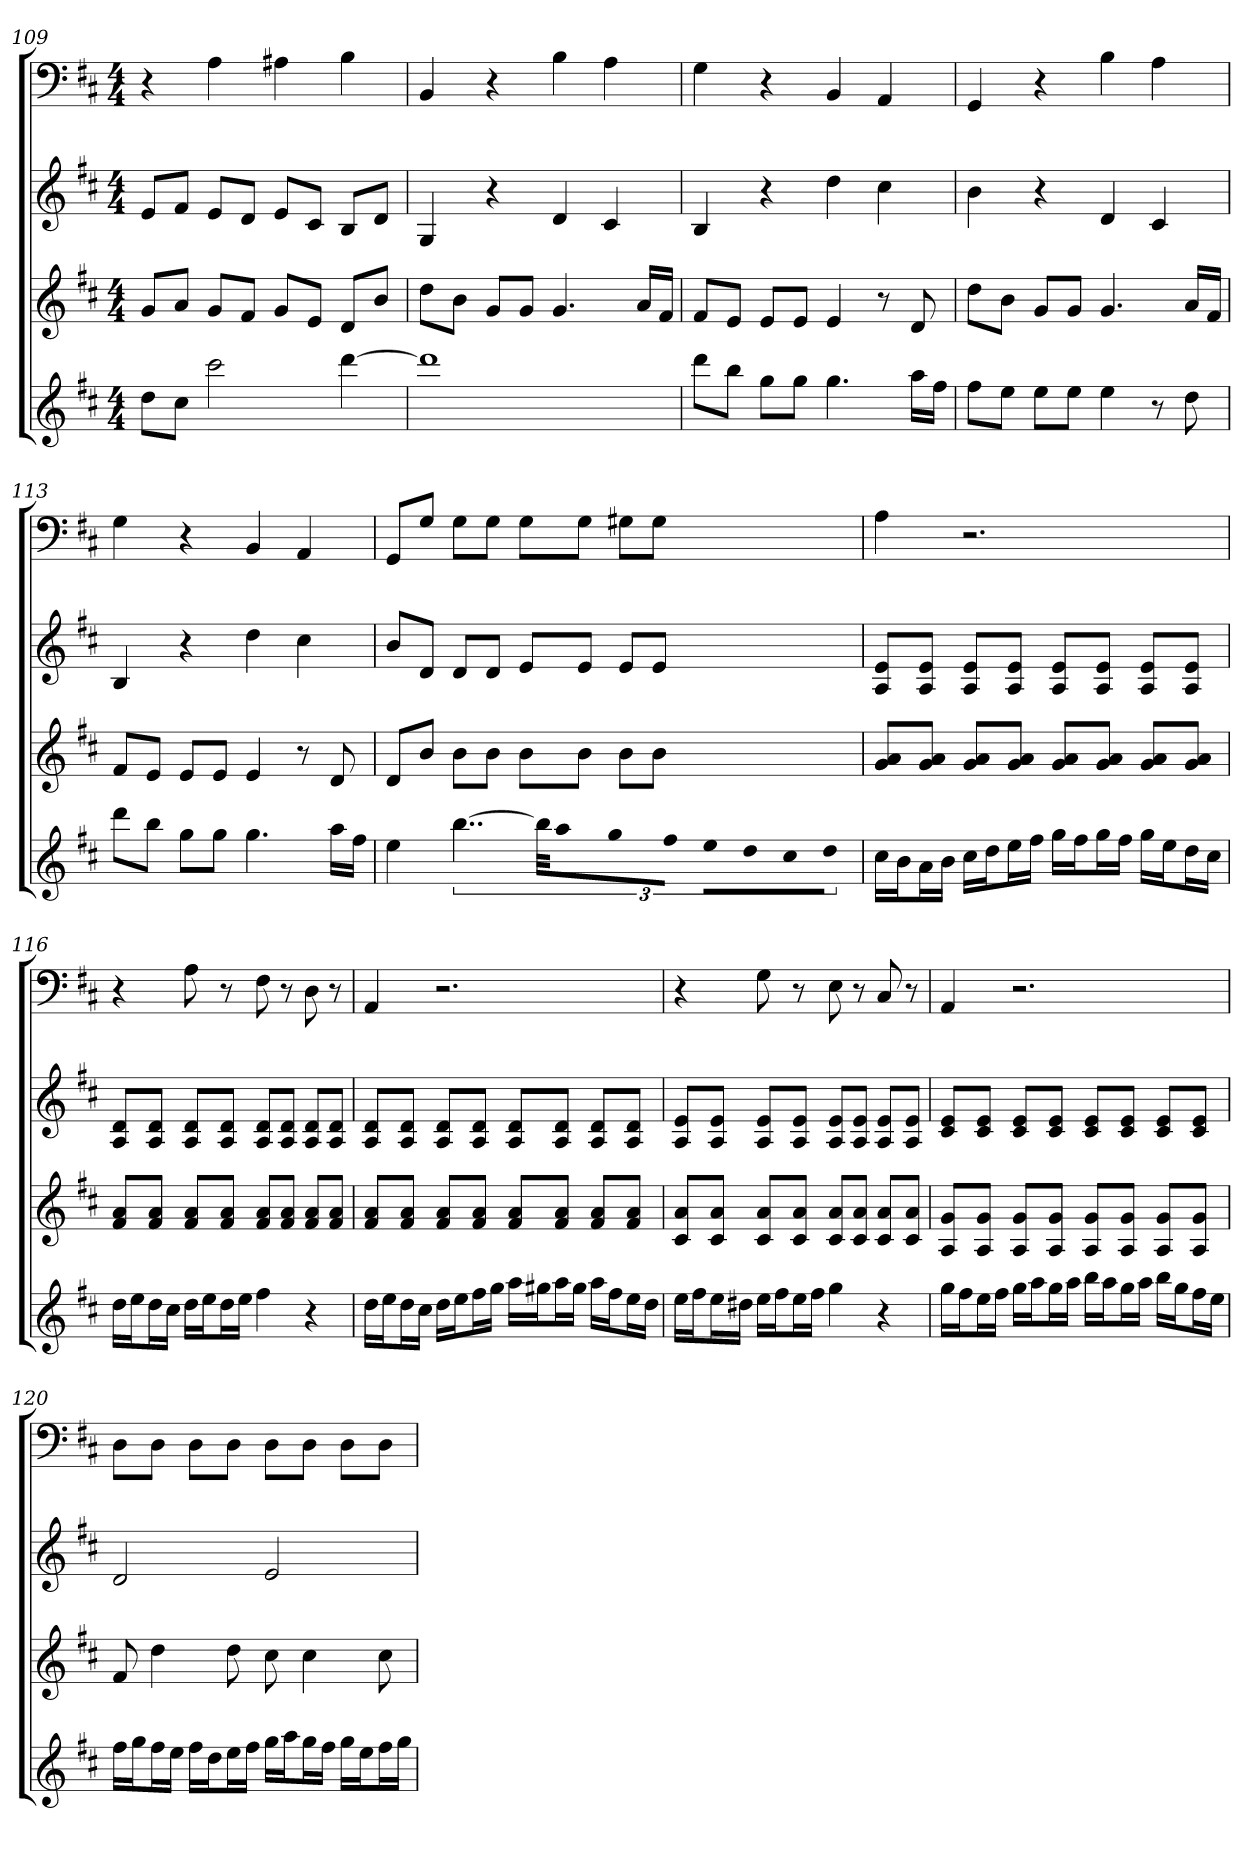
**kern	**kern	**kern	**kern
*part4	*part3	*part2	*part1
*staff4	*staff3	*staff2	*staff1
*k[f#c#]	*k[f#c#]	*k[f#c#]	*k[f#c#]
*D:	*D:	*D:	*D:
*M4/4	*M4/4	*M4/4	*M4/4
=109	=109	=109	=109
8ddL	8gL	8eL	4r
8cc#J	8aJ	8f#J	.
2ccc#	8gL	8eL	4A
.	8f#J	8dJ	.
.	8gL	8eL	4A#X
.	8eJ	8c#J	.
[4ddd	8dL	8BL	4B
.	8bJ	8dJ	.
=110	=110	=110	=110
1ddd]	8ddL	4G	4BB
.	8bJ	.	.
.	8gL	4r	4r
.	8gJ	.	.
.	4.g	4d	4B
.	.	4c#	4A
.	16aLL	.	.
.	16f#JJ	.	.
=111	=111	=111	=111
8dddL	8f#L	4B	4G
8bbJ	8eJ	.	.
8ggL	8eL	4r	4r
8ggJ	8eJ	.	.
4.gg	4e	4dd	4BB
.	8r	4cc#	4AA
16aaLL	8d	.	.
16ff#JJ	.	.	.
=112	=112	=112	=112
8ff#L	8ddL	4b	4GG
8eeJ	8bJ	.	.
8eeL	8gL	4r	4r
8eeJ	8gJ	.	.
4ee	4.g	4d	4B
8r	.	4c#	4A
8dd	16aLL	.	.
.	16f#JJ	.	.
=113	=113	=113	=113
8dddL	8f#L	4B	4G
8bbJ	8eJ	.	.
8ggL	8eL	4r	4r
8ggJ	8eJ	.	.
4.gg	4e	4dd	4BB
.	8r	4cc#	4AA
16aaLL	8d	.	.
16ff#JJ	.	.	.
=114	=114	=114	=114
4ee	8dL	8bL	8GGL
.	8bJ	8dJ	8GJ
[6..bb	8bL	8dL	8GL
.	8bJ	8dJ	8GJ
.	8bL	8eL	8GL
48bbKLL]	.	.	.
16aaJ	.	.	.
16ggL	8bJ	8eJ	8GJ
16ff#JJ	.	.	.
16eeLL	8bL	8eL	8G#XL
16ddJ	.	.	.
16cc#L	8bJ	8eJ	8G#J
16ddJJ	.	.	.
=115	=115	=115	=115
16cc#LL	8g 8aL	8A 8eL	4A
16bJ	.	.	.
16aL	8g 8aJ	8A 8eJ	.
16bJJ	.	.	.
16cc#LL	8g 8aL	8A 8eL	2.r
16ddJ	.	.	.
16eeL	8g 8aJ	8A 8eJ	.
16ff#JJ	.	.	.
16ggLL	8g 8aL	8A 8eL	.
16ff#J	.	.	.
16ggL	8g 8aJ	8A 8eJ	.
16ff#JJ	.	.	.
16ggLL	8g 8aL	8A 8eL	.
16eeJ	.	.	.
16ddL	8g 8aJ	8A 8eJ	.
16cc#JJ	.	.	.
=116	=116	=116	=116
16ddLL	8f# 8aL	8A 8dL	4r
16eeJ	.	.	.
16ddL	8f# 8aJ	8A 8dJ	.
16cc#JJ	.	.	.
16ddLL	8f# 8aL	8A 8dL	8A
16eeJ	.	.	.
16ddL	8f# 8aJ	8A 8dJ	8r
16eeJJ	.	.	.
4ff#	8f# 8aL	8A 8dL	8F#
.	8f# 8aJ	8A 8dJ	8r
4r	8f# 8aL	8A 8dL	8D
.	8f# 8aJ	8A 8dJ	8r
=117	=117	=117	=117
16ddLL	8f# 8aL	8A 8dL	4AA
16eeJ	.	.	.
16ddL	8f# 8aJ	8A 8dJ	.
16cc#JJ	.	.	.
16ddLL	8f# 8aL	8A 8dL	2.r
16eeJ	.	.	.
16ff#L	8f# 8aJ	8A 8dJ	.
16ggJJ	.	.	.
16aaLL	8f# 8aL	8A 8dL	.
16gg#XJ	.	.	.
16aaL	8f# 8aJ	8A 8dJ	.
16gg#JJ	.	.	.
16aaLL	8f# 8aL	8A 8dL	.
16ff#J	.	.	.
16eeL	8f# 8aJ	8A 8dJ	.
16ddJJ	.	.	.
=118	=118	=118	=118
16eeLL	8c# 8aL	8A 8eL	4r
16ff#J	.	.	.
16eeL	8c# 8aJ	8A 8eJ	.
16dd#XJJ	.	.	.
16eeLL	8c# 8aL	8A 8eL	8G
16ff#J	.	.	.
16eeL	8c# 8aJ	8A 8eJ	8r
16ff#JJ	.	.	.
4gg	8c# 8aL	8A 8eL	8E
.	8c# 8aJ	8A 8eJ	8r
4r	8c# 8aL	8A 8eL	8C#
.	8c# 8aJ	8A 8eJ	8r
=119	=119	=119	=119
16ggLL	8A 8gL	8c# 8eL	4AA
16ff#J	.	.	.
16eeL	8A 8gJ	8c# 8eJ	.
16ff#JJ	.	.	.
16ggLL	8A 8gL	8c# 8eL	2.r
16aaJ	.	.	.
16ggL	8A 8gJ	8c# 8eJ	.
16aaJJ	.	.	.
16bbLL	8A 8gL	8c# 8eL	.
16aaJ	.	.	.
16ggL	8A 8gJ	8c# 8eJ	.
16aaJJ	.	.	.
16bbLL	8A 8gL	8c# 8eL	.
16ggJ	.	.	.
16ff#L	8A 8gJ	8c# 8eJ	.
16eeJJ	.	.	.
=120	=120	=120	=120
16ff#LL	8f#	2d	8DL
16ggJ	.	.	.
16ff#L	4dd	.	8DJ
16eeJJ	.	.	.
16ff#LL	.	.	8DL
16ddJ	.	.	.
16eeL	8dd	.	8DJ
16ff#JJ	.	.	.
16ggLL	8cc#	2e	8DL
16aaJ	.	.	.
16ggL	4cc#	.	8DJ
16ff#JJ	.	.	.
16ggLL	.	.	8DL
16eeJ	.	.	.
16ff#L	8cc#	.	8DJ
16ggJJ	.	.	.
=	=	=	=
*-	*-	*-	*-
